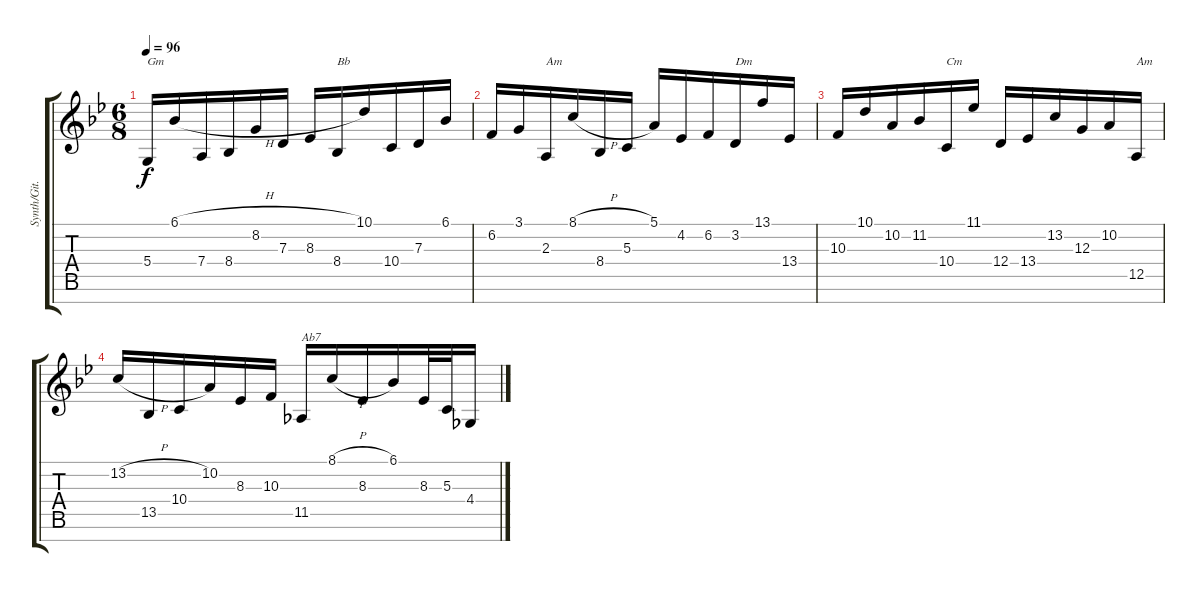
\track ("Synth/Git." "Synth/Git.") {instrument marimba}
\staff {score tabs}
\tuning (E4 B3 G3 D3 A2 E2 B1) {hide}
\ts (6 8)
\tempo 96
\clef g2
\ks gminor
5.4.16{txt "Gm" dy f} 6.1{h}.16 7.4.16 8.4.16 8.2.16 7.3.16 8.3.16 8.4.16{txt "Bb"} 10.1.16 10.4.16 7.3.16 6.1.16 |
6.2.16 3.1.16 2.3.16{txt "Am"} 8.1{h}.16 8.4.16 5.3.16 5.1.16 4.2.16 6.2.16 3.2.16{txt "Dm"} 13.1.16 13.4.16 |
10.3.16 10.1.16 10.2.16 11.2.16 10.4.16{txt "Cm"} 11.1.16 12.4.16 13.4.16 13.2.16 12.3.16 10.2.16 12.5.16{txt "Am"} |
13.2{h}.16 13.5.16 10.4.16 10.2.16 8.3.16 10.3.16 11.5.16{txt "Ab7"} 8.1{h}.16 8.3.16 6.1.16 8.3.32 5.3.32 4.4.16
